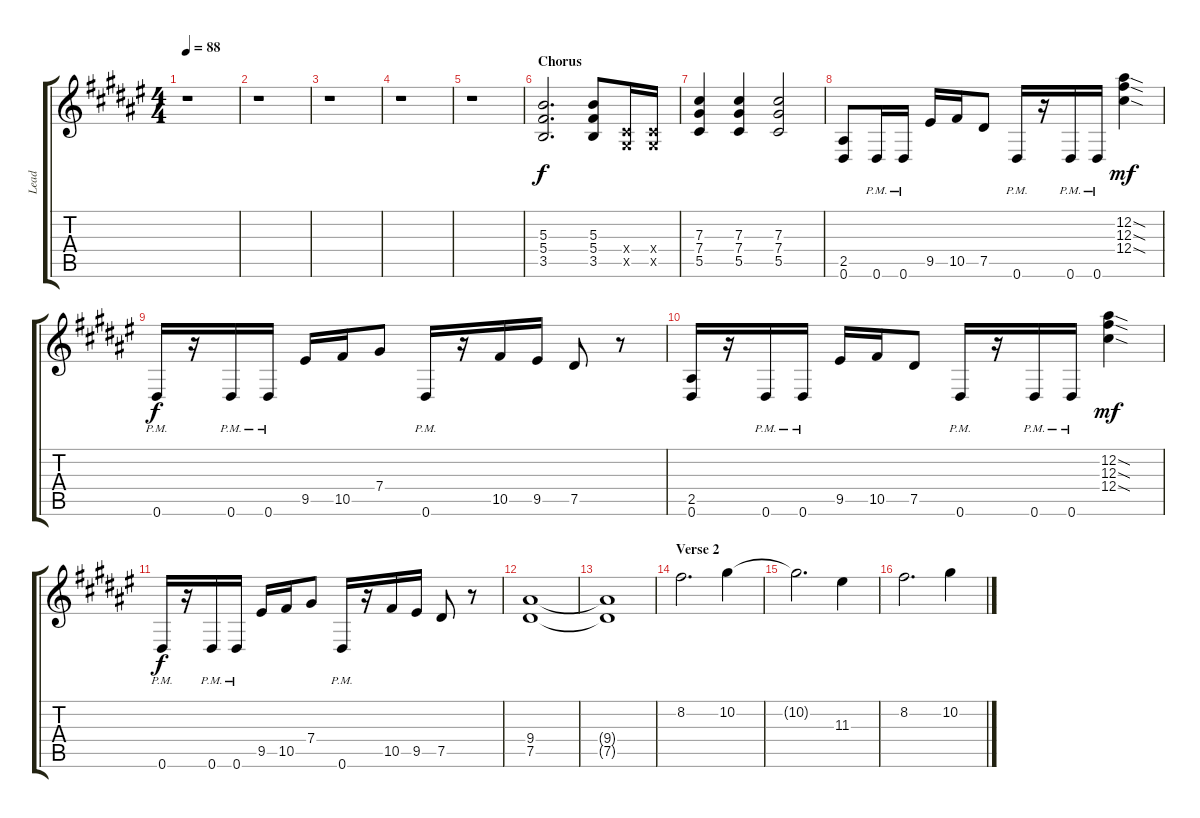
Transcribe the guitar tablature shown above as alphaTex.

\track ("Lead" "Lead") {instrument overdrivenguitar}
\staff {score tabs}
\tuning (Eb4 Bb3 Gb3 Db3 Ab2 Eb2) {hide}
\ts (4 4)
\tempo 88
\clef g2
\ks f#
r.1{dy f} |
r.1 |
r.1 |
r.1 |
r.1 |
\section ("" "Chorus")
(5.3 5.4 3.5).2{d volume 11} (5.3 5.4 3.5).8 (0.4{x} 0.5{x}).16 (0.4{x} 0.5{x}).16 |
(7.3 7.4 5.5).4 (7.3 7.4 5.5).4 (7.3 7.4 5.5).2 |
(2.5 0.6).8 0.6{pm}.16 0.6{pm}.16 9.5.16 10.5.16 7.5.8 0.6{pm}.16 r.16 0.6{pm}.16 0.6{pm}.16 (12.2{sod} 12.3{sod} 12.4{sod}).4{dy mf} |
0.6{pm}.16{dy f} r.16 0.6{pm}.16 0.6{pm}.16 9.5.16 10.5.16 7.4.8 0.6{pm}.16 r.16 10.5.16 9.5.16 7.5.8 r.8 |
(2.5 0.6).16 r.16 0.6{pm}.16 0.6{pm}.16 9.5.16 10.5.16 7.5.8 0.6{pm}.16 r.16 0.6{pm}.16 0.6{pm}.16 (12.2{sod} 12.3{sod} 12.4{sod}).4{dy mf} |
0.6{pm}.16{dy f} r.16 0.6{pm}.16 0.6{pm}.16 9.5.16 10.5.16 7.4.8 0.6{pm}.16 r.16 10.5.16 9.5.16 7.5.8 r.8 |
(9.4 7.5).1 |
(9.4{t} 7.5{t}).1 |
\section ("" "Verse 2")
8.2.2{d volume 11} 10.2.4 |
10.2{t}.2{d} 11.3.4 |
8.2.2{d} 10.2.4
